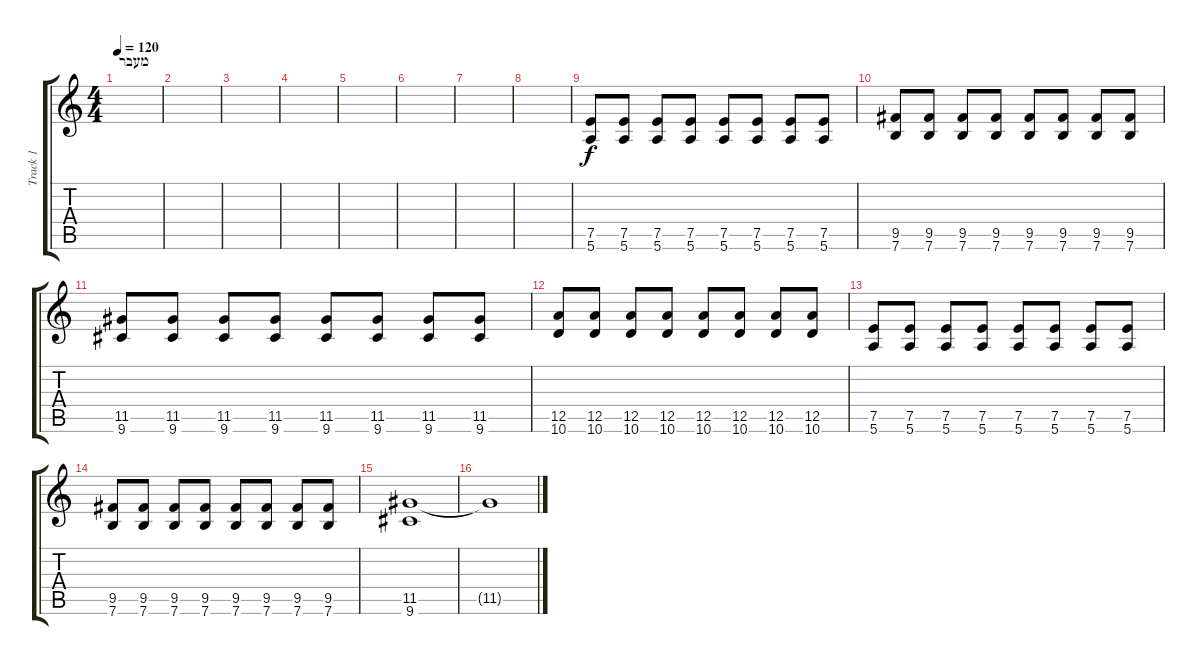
\track ("Track 1" "Track 1") {instrument electricguitarclean}
\staff {score tabs}
\tuning (E4 B3 G3 D3 A2 E2) {hide}
\ts (4 4)
\section ("" "מעבר")
\tempo 120
\clef g2
\ks c
|
|
|
|
|
|
|
|
(7.5 5.6).8 (7.5 5.6).8 (7.5 5.6).8 (7.5 5.6).8 (7.5 5.6).8 (7.5 5.6).8 (7.5 5.6).8 (7.5 5.6).8 |
(9.5 7.6).8 (9.5 7.6).8 (9.5 7.6).8 (9.5 7.6).8 (9.5 7.6).8 (9.5 7.6).8 (9.5 7.6).8 (9.5 7.6).8 |
(11.5 9.6).8 (11.5 9.6).8 (11.5 9.6).8 (11.5 9.6).8 (11.5 9.6).8 (11.5 9.6).8 (11.5 9.6).8 (11.5 9.6).8 |
(12.5 10.6).8 (12.5 10.6).8 (12.5 10.6).8 (12.5 10.6).8 (12.5 10.6).8 (12.5 10.6).8 (12.5 10.6).8 (12.5 10.6).8 |
(7.5 5.6).8 (7.5 5.6).8 (7.5 5.6).8 (7.5 5.6).8 (7.5 5.6).8 (7.5 5.6).8 (7.5 5.6).8 (7.5 5.6).8 |
(9.5 7.6).8 (9.5 7.6).8 (9.5 7.6).8 (9.5 7.6).8 (9.5 7.6).8 (9.5 7.6).8 (9.5 7.6).8 (9.5 7.6).8 |
(11.5 9.6).1 |
11.5{t}.1
